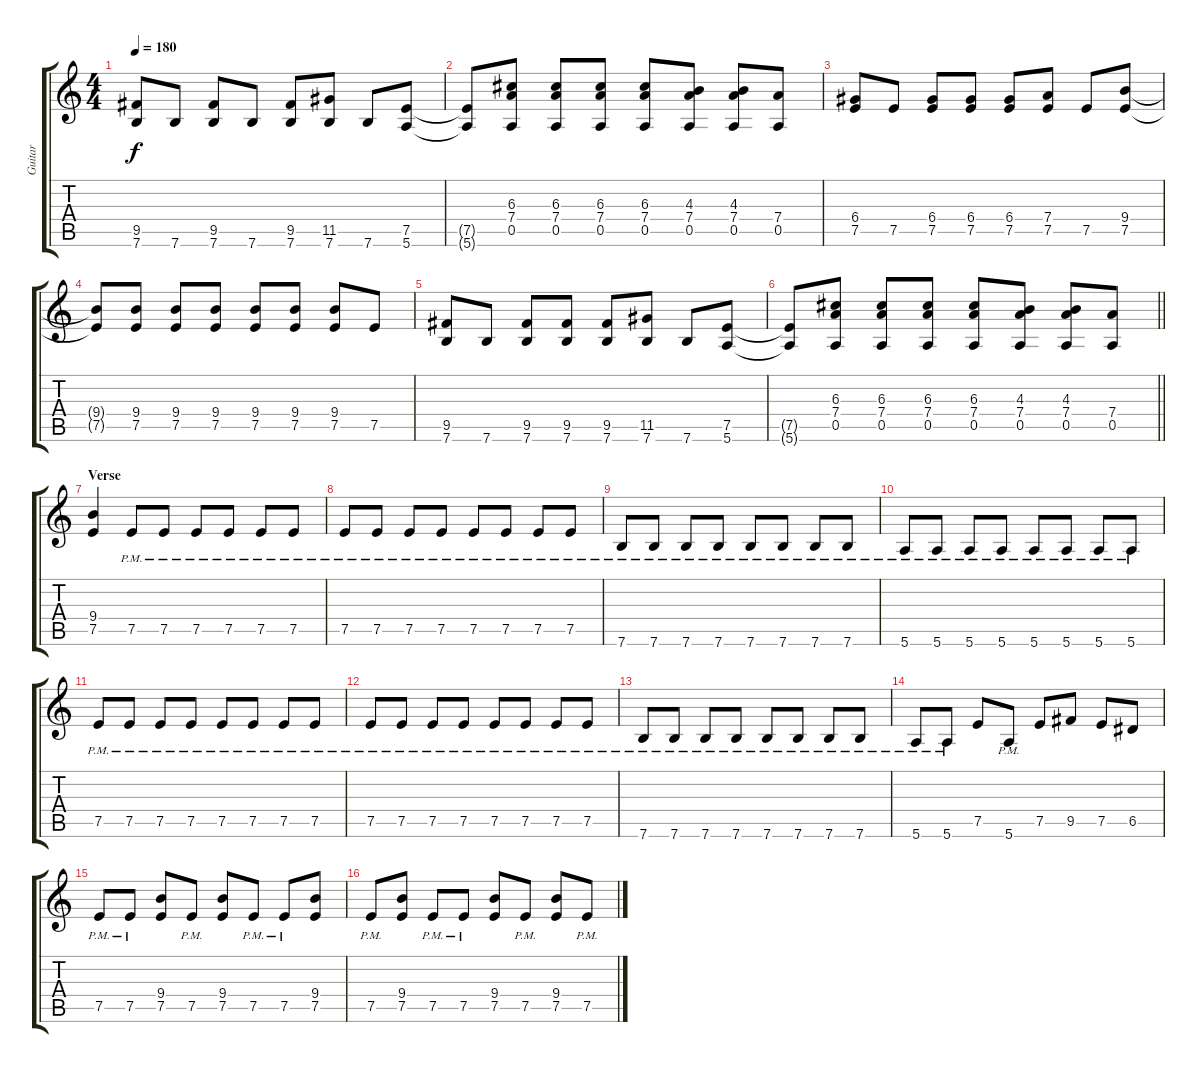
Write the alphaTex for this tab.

\track ("Guitar" "Guitar") {instrument overdrivenguitar}
\staff {score tabs}
\tuning (E4 B3 G3 D3 A2 E2) {hide}
\ts (4 4)
\tempo 180
\clef g2
\ks c
(9.5 7.6).8{dy f} 7.6.8 (9.5 7.6).8 7.6.8 (9.5 7.6).8 (11.5 7.6).8 7.6.8 (7.5 5.6).8 |
(7.5{t} 5.6{t}).8 (6.3 7.4 0.5).8 (6.3 7.4 0.5).8 (6.3 7.4 0.5).8 (6.3 7.4 0.5).8 (4.3 7.4 0.5).8 (4.3 7.4 0.5).8 (7.4 0.5).8 |
(6.4 7.5).8 7.5.8 (6.4 7.5).8 (6.4 7.5).8 (6.4 7.5).8 (7.4 7.5).8 7.5.8 (9.4 7.5).8 |
(9.4{t} 7.5{t}).8 (9.4 7.5).8 (9.4 7.5).8 (9.4 7.5).8 (9.4 7.5).8 (9.4 7.5).8 (9.4 7.5).8 7.5.8 |
(9.5 7.6).8 7.6.8 (9.5 7.6).8 (9.5 7.6).8 (9.5 7.6).8 (11.5 7.6).8 7.6.8 (7.5 5.6).8 |
\barLineRight lightlight
(7.5{t} 5.6{t}).8 (6.3 7.4 0.5).8 (6.3 7.4 0.5).8 (6.3 7.4 0.5).8 (6.3 7.4 0.5).8 (4.3 7.4 0.5).8 (4.3 7.4 0.5).8 (7.4 0.5).8 |
\section ("" "Verse")
(9.4 7.5).4 7.5{pm}.8 7.5{pm}.8 7.5{pm}.8 7.5{pm}.8 7.5{pm}.8 7.5{pm}.8 |
7.5{pm}.8 7.5{pm}.8 7.5{pm}.8 7.5{pm}.8 7.5{pm}.8 7.5{pm}.8 7.5{pm}.8 7.5{pm}.8 |
7.6{pm}.8 7.6{pm}.8 7.6{pm}.8 7.6{pm}.8 7.6{pm}.8 7.6{pm}.8 7.6{pm}.8 7.6{pm}.8 |
5.6{pm}.8 5.6{pm}.8 5.6{pm}.8 5.6{pm}.8 5.6{pm}.8 5.6{pm}.8 5.6{pm}.8 5.6{pm}.8 |
7.5{pm}.8 7.5{pm}.8 7.5{pm}.8 7.5{pm}.8 7.5{pm}.8 7.5{pm}.8 7.5{pm}.8 7.5{pm}.8 |
7.5{pm}.8 7.5{pm}.8 7.5{pm}.8 7.5{pm}.8 7.5{pm}.8 7.5{pm}.8 7.5{pm}.8 7.5{pm}.8 |
7.6{pm}.8 7.6{pm}.8 7.6{pm}.8 7.6{pm}.8 7.6{pm}.8 7.6{pm}.8 7.6{pm}.8 7.6{pm}.8 |
5.6{pm}.8 5.6{pm}.8 7.5.8 5.6{pm}.8 7.5.8 9.5.8 7.5.8 6.5.8 |
7.5{pm}.8 7.5{pm}.8 (9.4 7.5).8 7.5{pm}.8 (9.4 7.5).8 7.5{pm}.8 7.5{pm}.8 (9.4 7.5).8 |
7.5{pm}.8 (9.4 7.5).8 7.5{pm}.8 7.5{pm}.8 (9.4 7.5).8 7.5{pm}.8 (9.4 7.5).8 7.5{pm}.8
